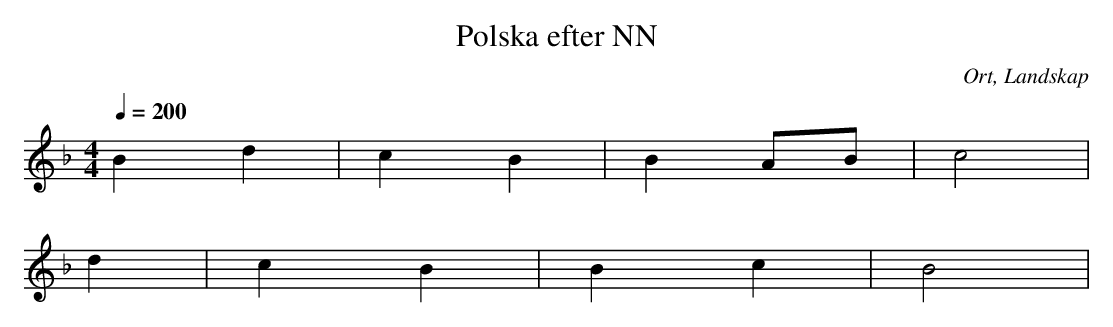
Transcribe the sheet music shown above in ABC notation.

X:1
T:Polska efter NN
O:Ort, Landskap
M:4/4
L:1/4
K:F
Q:200
 B d | c B | B A/B/ | c2 |
   d | c B | B c    | B2 |
